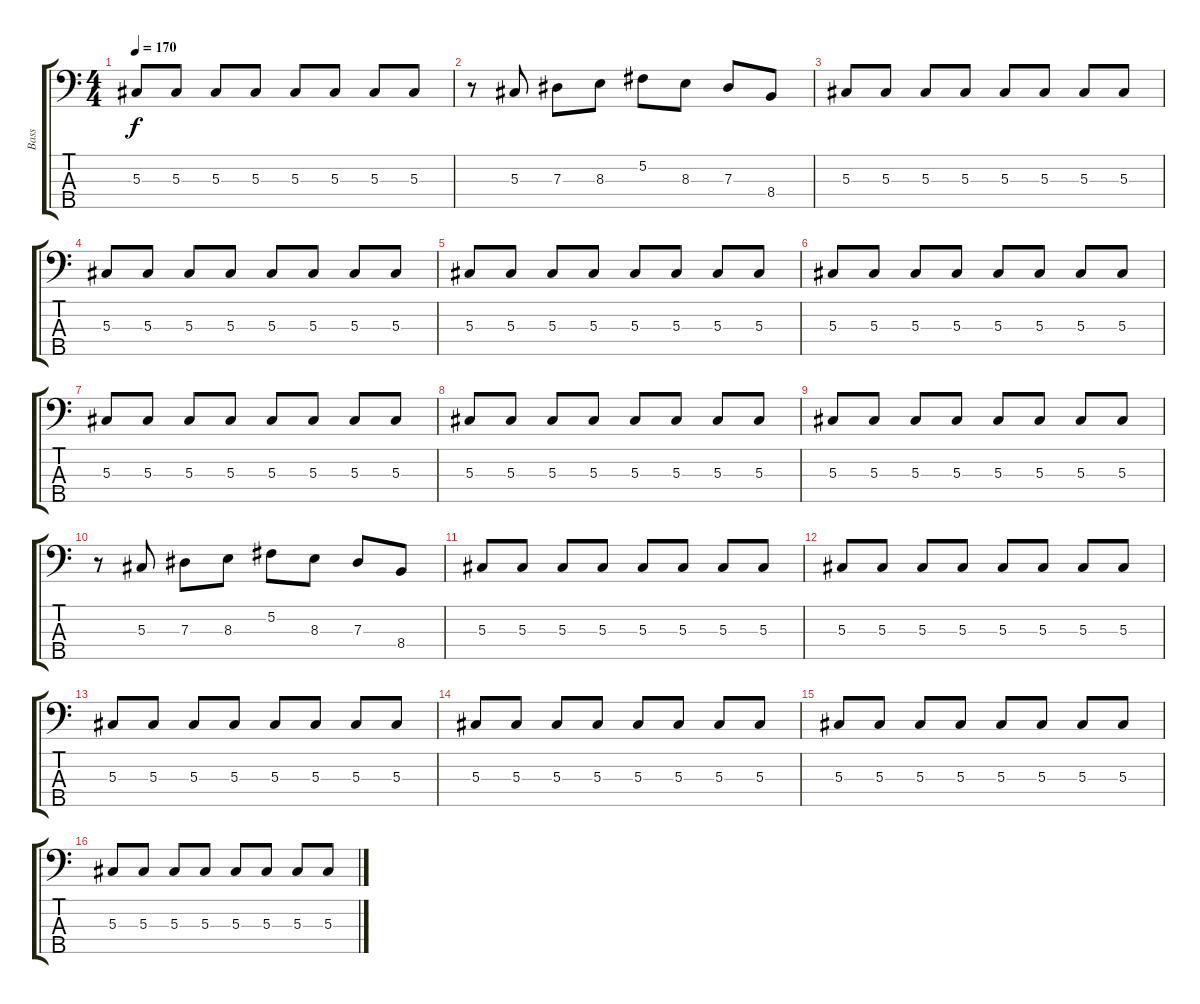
\track ("Bass" "Bass") {instrument electricbassfinger}
\staff {score tabs}
\tuning (Gb2 Db2 Ab1 Eb1 Bb0) {hide}
\ts (4 4)
\tempo 170
\clef f4
\ks c
5.3.8{dy f} 5.3.8 5.3.8 5.3.8 5.3.8 5.3.8 5.3.8 5.3.8 |
r.8 5.3.8 7.3.8 8.3.8 5.2.8 8.3.8 7.3.8 8.4.8 |
5.3.8 5.3.8 5.3.8 5.3.8 5.3.8 5.3.8 5.3.8 5.3.8 |
5.3.8 5.3.8 5.3.8 5.3.8 5.3.8 5.3.8 5.3.8 5.3.8 |
5.3.8 5.3.8 5.3.8 5.3.8 5.3.8 5.3.8 5.3.8 5.3.8 |
5.3.8 5.3.8 5.3.8 5.3.8 5.3.8 5.3.8 5.3.8 5.3.8 |
5.3.8 5.3.8 5.3.8 5.3.8 5.3.8 5.3.8 5.3.8 5.3.8 |
5.3.8 5.3.8 5.3.8 5.3.8 5.3.8 5.3.8 5.3.8 5.3.8 |
5.3.8 5.3.8 5.3.8 5.3.8 5.3.8 5.3.8 5.3.8 5.3.8 |
r.8 5.3.8 7.3.8 8.3.8 5.2.8 8.3.8 7.3.8 8.4.8 |
5.3.8 5.3.8 5.3.8 5.3.8 5.3.8 5.3.8 5.3.8 5.3.8 |
5.3.8 5.3.8 5.3.8 5.3.8 5.3.8 5.3.8 5.3.8 5.3.8 |
5.3.8 5.3.8 5.3.8 5.3.8 5.3.8 5.3.8 5.3.8 5.3.8 |
5.3.8 5.3.8 5.3.8 5.3.8 5.3.8 5.3.8 5.3.8 5.3.8 |
5.3.8 5.3.8 5.3.8 5.3.8 5.3.8 5.3.8 5.3.8 5.3.8 |
5.3.8 5.3.8 5.3.8 5.3.8 5.3.8 5.3.8 5.3.8 5.3.8
